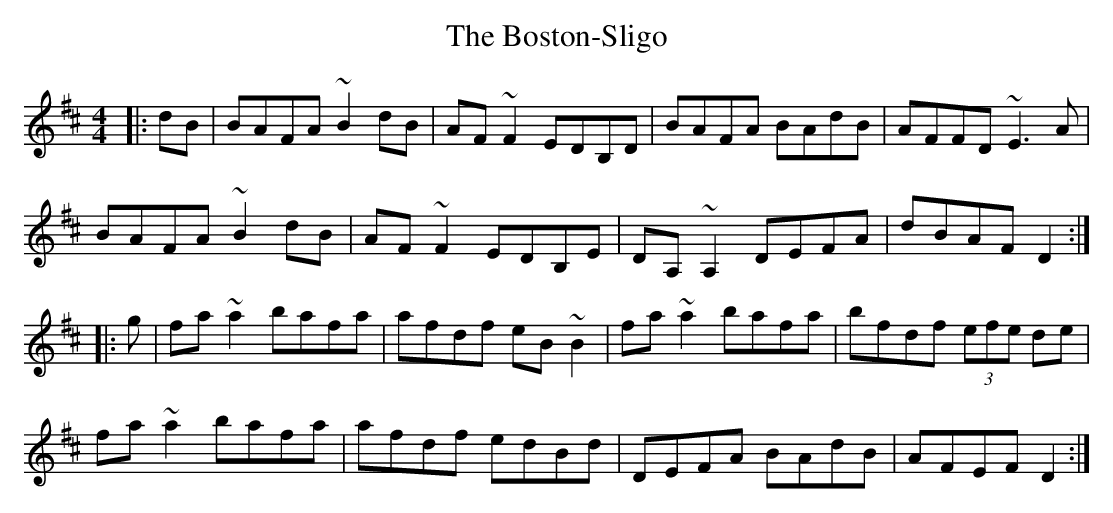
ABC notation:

X:1
T: The Boston-Sligo
M: 4/4
L: 1/8
K: Dmaj
|:dB|BAFA ~B2 dB|AF ~F2 EDB,D|BAFA BAdB|AFFD ~E3A|
BAFA ~B2 dB|AF ~F2 EDB,E|DA,~A,2 DEFA|dBAF D2:|
|:g|fa ~a2 bafa|afdf eB ~B2|fa ~a2 bafa|bfdf (3efe de|
fa ~a2 bafa|afdf edBd|DEFA BAdB|AFEF D2:|
